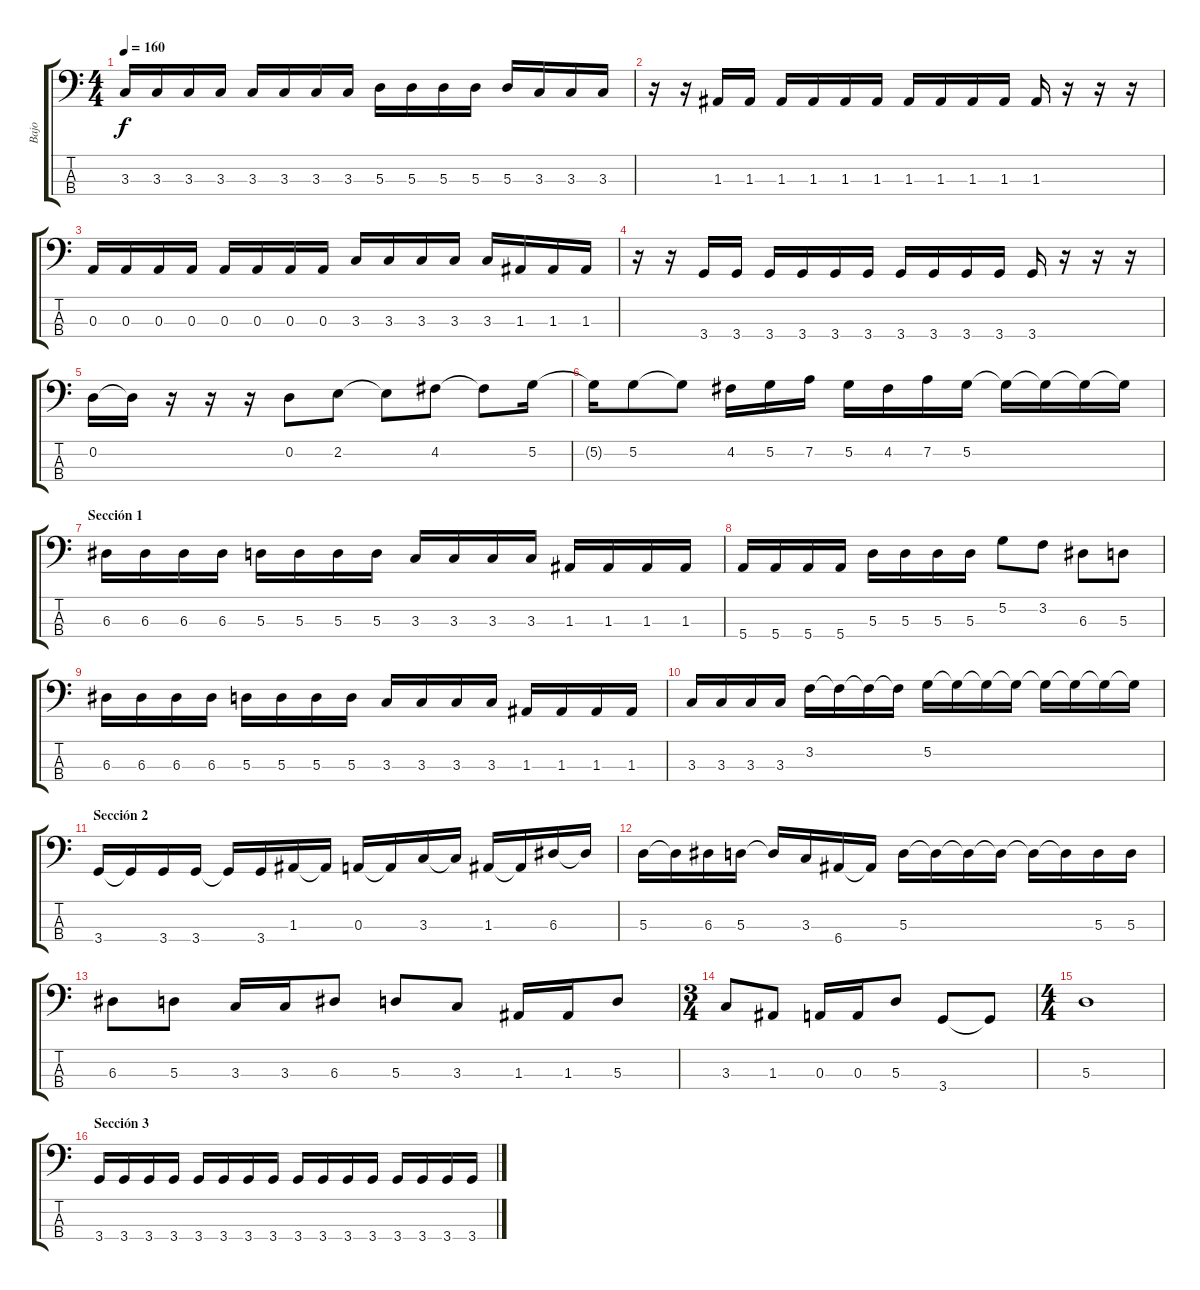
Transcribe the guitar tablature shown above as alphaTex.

\track ("Bajo" "Bajo") {instrument electricbasspick}
\staff {score tabs}
\tuning (G2 D2 A1 E1) {hide}
\ts (4 4)
\tempo 160
\clef f4
\ks c
3.3.16{dy f} 3.3.16 3.3.16 3.3.16 3.3.16 3.3.16 3.3.16 3.3.16 5.3.16 5.3.16 5.3.16 5.3.16 5.3.16 3.3.16 3.3.16 3.3.16 |
r.16 r.16 1.3.16 1.3.16 1.3.16 1.3.16 1.3.16 1.3.16 1.3.16 1.3.16 1.3.16 1.3.16 1.3.16 r.16 r.16 r.16 |
0.3.16 0.3.16 0.3.16 0.3.16 0.3.16 0.3.16 0.3.16 0.3.16 3.3.16 3.3.16 3.3.16 3.3.16 3.3.16 1.3.16 1.3.16 1.3.16 |
r.16 r.16 3.4.16 3.4.16 3.4.16 3.4.16 3.4.16 3.4.16 3.4.16 3.4.16 3.4.16 3.4.16 3.4.16 r.16 r.16 r.16 |
0.2.16 0.2{t}.16 r.16 r.16 r.16 0.2.8 2.2.8 2.2{t}.8 4.2.8 4.2{t}.8 5.2.16 |
5.2{t}.16 5.2.8 5.2{t}.8 4.2.16 5.2.16 7.2.16 5.2.16 4.2.16 7.2.16 5.2.16 5.2{t}.16 5.2{t}.16 5.2{t}.16 5.2{t}.16 |
\section ("" "Sección 1")
6.3.16 6.3.16 6.3.16 6.3.16 5.3.16 5.3.16 5.3.16 5.3.16 3.3.16 3.3.16 3.3.16 3.3.16 1.3.16 1.3.16 1.3.16 1.3.16 |
5.4.16 5.4.16 5.4.16 5.4.16 5.3.16 5.3.16 5.3.16 5.3.16 5.2.8 3.2.8 6.3.8 5.3.8 |
6.3.16 6.3.16 6.3.16 6.3.16 5.3.16 5.3.16 5.3.16 5.3.16 3.3.16 3.3.16 3.3.16 3.3.16 1.3.16 1.3.16 1.3.16 1.3.16 |
3.3.16 3.3.16 3.3.16 3.3.16 3.2.16 3.2{t}.16 3.2{t}.16 3.2{t}.16 5.2.16 5.2{t}.16 5.2{t}.16 5.2{t}.16 5.2{t}.16 5.2{t}.16 5.2{t}.16 5.2{t}.16 |
\section ("" "Sección 2")
3.4.16 3.4{t}.16 3.4.16 3.4.16 3.4{t}.16 3.4.16 1.3.16 1.3{t}.16 0.3.16 0.3{t}.16 3.3.16 3.3{t}.16 1.3.16 1.3{t}.16 6.3.16 6.3{t}.16 |
5.3.16 5.3{t}.16 6.3.16 5.3.16 5.3{t}.16 3.3.16 6.4.16 6.4{t}.16 5.3.16 5.3{t}.16 5.3{t}.16 5.3{t}.16 5.3{t}.16 5.3{t}.16 5.3.16 5.3.16 |
6.3.8 5.3.8 3.3.16 3.3.16 6.3.8 5.3.8 3.3.8 1.3.16 1.3.16 5.3.8 |
\ts (3 4)
3.3.8 1.3.8 0.3.16 0.3.16 5.3.8 3.4.8 3.4{t}.8 |
\ts (4 4)
5.3.1 |
\section ("" "Sección 3")
3.4.16 3.4.16 3.4.16 3.4.16 3.4.16 3.4.16 3.4.16 3.4.16 3.4.16 3.4.16 3.4.16 3.4.16 3.4.16 3.4.16 3.4.16 3.4.16
